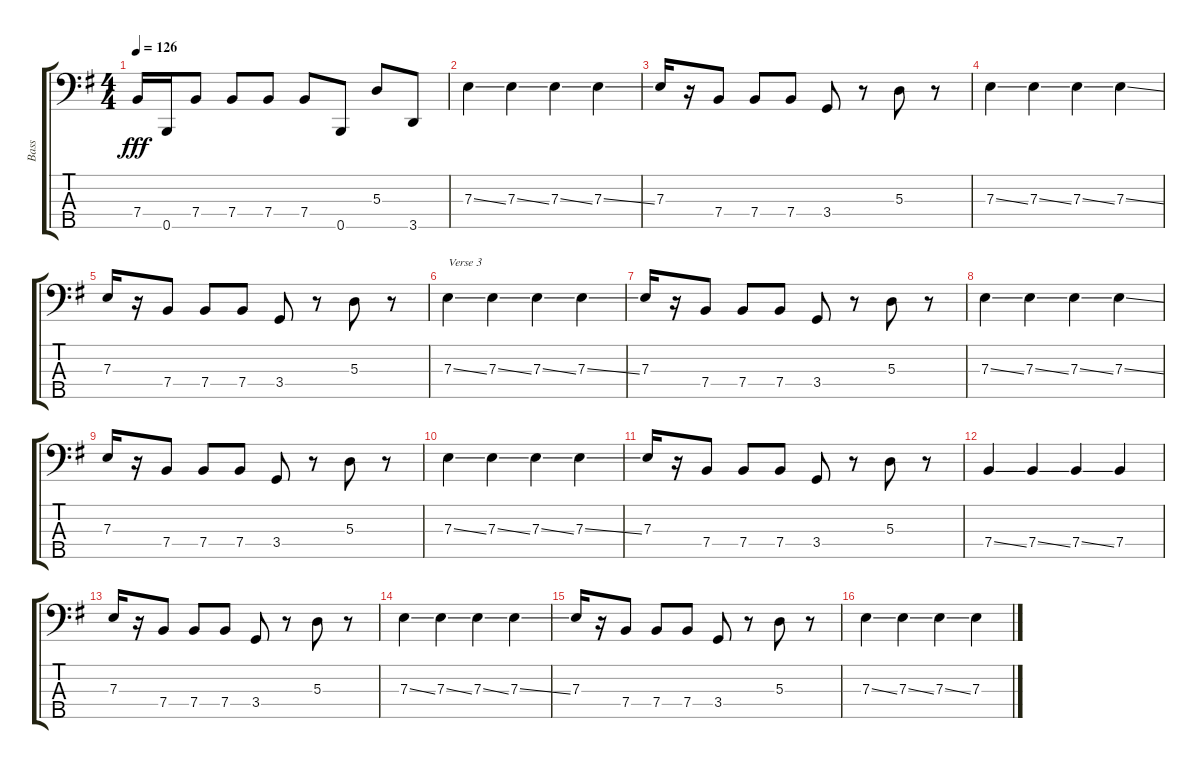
\track ("Bass" "Bass") {instrument fretlessbass}
\staff {score tabs}
\tuning (G2 D2 A1 E1 B0) {hide}
\ts (4 4)
\tempo 126
\clef f4
\ks g
7.4.16{dy fff} 0.5.16 7.4.8 7.4.8 7.4.8 7.4.8 0.5.8 5.3.8 3.5.8 |
7.3{ss}.4 7.3{ss}.4 7.3{ss}.4 7.3{ss}.4 |
7.3.16 r.16 7.4.8 7.4.8 7.4.8 3.4.8 r.8 5.3.8 r.8 |
7.3{ss}.4 7.3{ss}.4 7.3{ss}.4 7.3{ss}.4 |
7.3.16 r.16 7.4.8 7.4.8 7.4.8 3.4.8 r.8 5.3.8 r.8 |
7.3{ss}.4{txt "Verse 3"} 7.3{ss}.4 7.3{ss}.4 7.3{ss}.4 |
7.3.16 r.16 7.4.8 7.4.8 7.4.8 3.4.8 r.8 5.3.8 r.8 |
7.3{ss}.4 7.3{ss}.4 7.3{ss}.4 7.3{ss}.4 |
7.3.16 r.16 7.4.8 7.4.8 7.4.8 3.4.8 r.8 5.3.8 r.8 |
7.3{ss}.4 7.3{ss}.4 7.3{ss}.4 7.3{ss}.4 |
7.3.16 r.16 7.4.8 7.4.8 7.4.8 3.4.8 r.8 5.3.8 r.8 |
7.4{ss}.4 7.4{ss}.4 7.4{ss}.4 7.4.4 |
7.3.16 r.16 7.4.8 7.4.8 7.4.8 3.4.8 r.8 5.3.8 r.8 |
7.3{ss}.4 7.3{ss}.4 7.3{ss}.4 7.3{ss}.4 |
7.3.16 r.16 7.4.8 7.4.8 7.4.8 3.4.8 r.8 5.3.8 r.8 |
7.3{ss}.4 7.3{ss}.4 7.3{ss}.4 7.3{ss}.4
